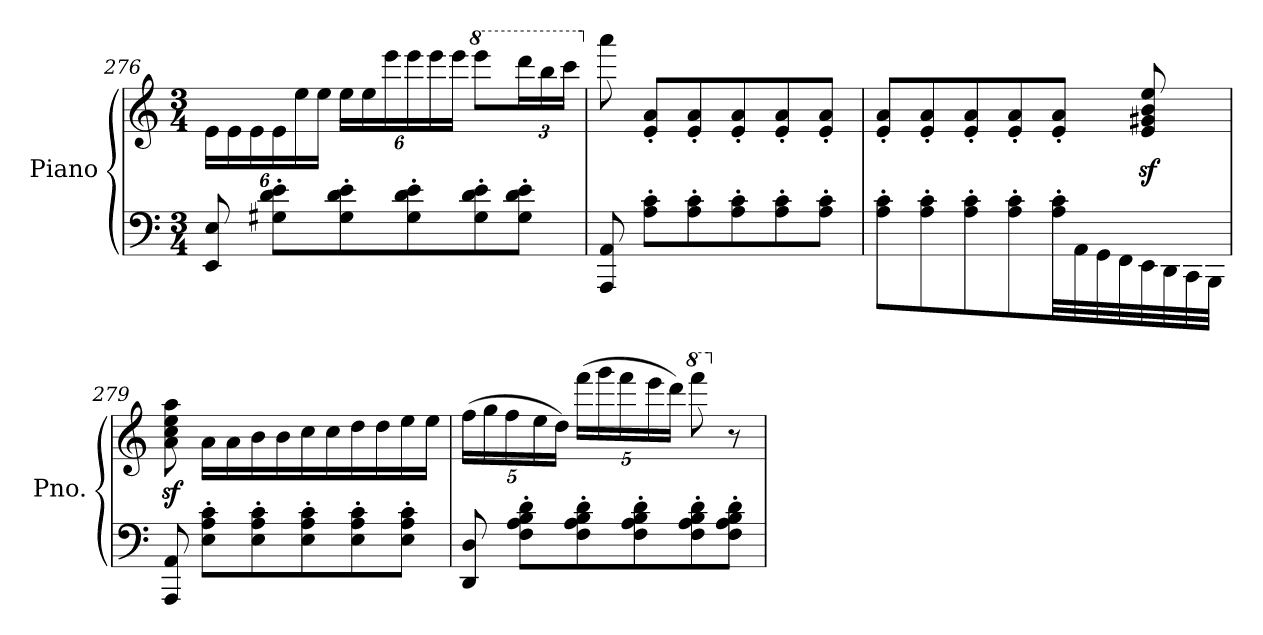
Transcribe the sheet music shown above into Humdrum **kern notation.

**kern	**kern	**dynam
*part1	*part1	*part1
*staff2	*staff1	*staff1/2
*I"Piano	*	*
*I'Pno.	*	*
*clefF4	*clefG2	*
*k[]	*k[]	*
*M3/4	*M3/4	*
*MM120	*MM120	*
*	*Xbrackettup	*
=276	=276	=276
8EE/ 8E/	24e\LL	.
.	24e\	.
.	24e\	.
8G#X\' 8d\' 8e\'L	24e\	.
.	24ee\	.
.	24ee\JJ	.
8G#\' 8d\' 8e\'	24ee\LL	.
.	24ee\	.
.	24eee\	.
8G#\' 8d\' 8e\'	24eee\	.
.	24eee\	.
.	24eee\JJ	.
*	*8va	*
*	*MM140	*
8G#\' 8d\' 8e\'	8eeee\L	.
8G#\' 8d\' 8e\'J	24dddd\L	.
.	24bbb\	.
.	24cccc\JJ	.
=277	=277	=277
*	*X8va	*
8AAA/ 8AA/	8aaa\	.
8A\' 8c\'L	8e/' 8a/'L	.
8A\' 8c\'	8e/' 8a/'	.
8A\' 8c\'	8e/' 8a/'	.
8A\' 8c\'	8e/' 8a/'	.
8A\' 8c\'J	8e/' 8a/'J	.
=278	=278	=278
8A\' 8c\'L	8e/' 8a/'L	.
8A\' 8c\'	8e/' 8a/'	.
8A\' 8c\'	8e/' 8a/'	.
8A\' 8c\'	8e/' 8a/'	.
*	*MM100	*
32A\' 32c\'LL	8e/' 8a/'J	.
*	*MM140	*
32AA\	.	.
32GG\	.	.
32FF\	.	.
32EE\	8e/z< 8g#X/z< 8b/z< 8ee/z<	.
32DD\	.	.
32CC\	.	.
32BBB\JJJ	.	.
!!LO:LB:g=z
=279	=279	=279
8AAA/ 8AA/	8a\z< 8cc\z< 8ee\z< 8aa\z<	.
!	!	!LO:DY:a=2
!	!	!LO:DY:n=1:b
8E\' 8A\' 8c\'L	16a\LL	p mp
.	16a\	.
8E\' 8A\' 8c\'	16b\	.
.	16b\	.
8E\' 8A\' 8c\'	16cc\	.
.	16cc\	.
8E\' 8A\' 8c\'	16dd\	.
.	16dd\	.
8E\' 8A\' 8c\'J	16ee\	.
.	16ee\JJ	.
=280	=280	=280
8DD/ 8D/	(>20ff\LL	.
.	20gg\	.
.	20ff\	.
8F\' 8A\' 8B\' 8d\'L	.	.
.	20ee\	.
.	20dd\JJ)	.
8F\' 8A\' 8B\' 8d\'	(>20fff\LL	.
.	20ggg\	.
.	20fff\	.
8F\' 8A\' 8B\' 8d\'	.	.
.	20eee\	.
.	20ddd\JJ)	.
*	*8va	*
8F\' 8A\' 8B\' 8d\'	8ffff\	.
*	*X8va	*
8F\' 8A\' 8B\' 8d\'J	8r	.
=	=	=
*-	*-	*-
